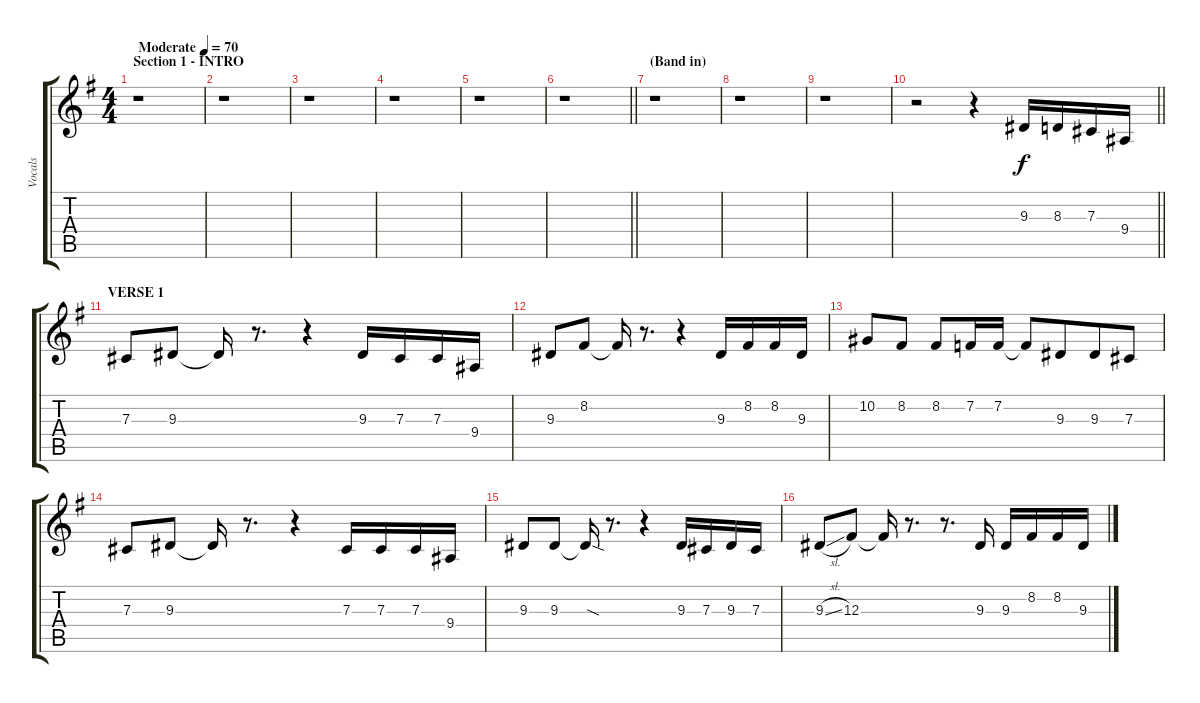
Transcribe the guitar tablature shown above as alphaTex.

\track ("Vocals" "Vocals") {instrument harmonica}
\staff {score tabs}
\tuning (Eb4 Bb3 Gb3 Db3 Ab2 Eb2) {hide}
\ts (4 4)
\section ("" "Section 1 - INTRO")
\tempo (70 "Moderate")
\clef g2
\ks eminor
r.1{dy f instrument harmonica} |
r.1 |
r.1 |
r.1 |
r.1 |
\barLineRight lightlight
r.1 |
\section ("" "(Band in)")
r.1 |
r.1 |
r.1 |
\barLineRight lightlight
r.2 r.4 9.3.16 8.3.16 7.3.16 9.4.16 |
\section ("" "VERSE 1")
7.3.8 9.3.8 9.3{t}.16 r.8{d} r.4 9.3.16 7.3.16 7.3.16 9.4.16 |
9.3.8 8.2.8 8.2{t}.16 r.8{d} r.4 9.3.16 8.2.16 8.2.16 9.3.16 |
10.2.8 8.2.8 8.2.8 7.2.16 7.2.16 7.2{t}.8 9.3.8{beam merge} 9.3.8 7.3.8 |
7.3.8 9.3.8 9.3{t}.16 r.8{d} r.4 7.3.16 7.3.16 7.3.16 9.4.16 |
9.3.8 9.3.8 9.3{sod t}.16 r.8{d} r.4 9.3.16 7.3.16 9.3.16 7.3.16 |
9.3{sl}.8 12.3.8 12.3{t}.16 r.8{d} r.8{d} 9.3.16 9.3.16 8.2.16 8.2.16 9.3.16
